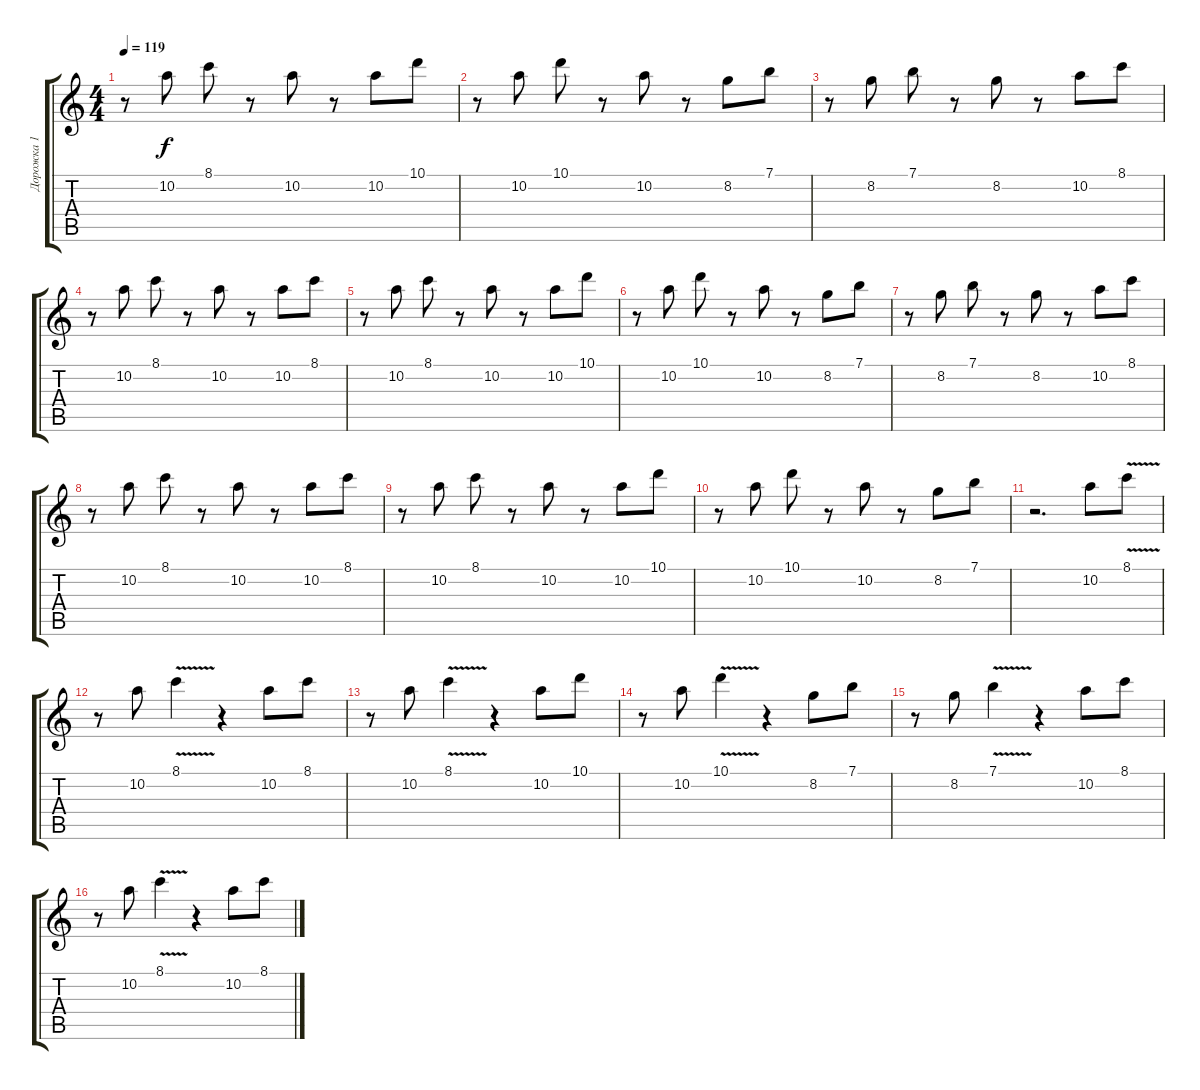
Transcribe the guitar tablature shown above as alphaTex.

\track ("Дорожка 1" "Дорожка 1") {instrument distortionguitar}
\staff {score tabs}
\tuning (E4 B3 G3 D3 A2 E2) {hide}
\ts (4 4)
\tempo 119
\clef g2
\ks c
r.8{dy f} 10.2.8 8.1.8 r.8 10.2.8 r.8 10.2.8 10.1.8 |
r.8 10.2.8 10.1.8 r.8 10.2.8 r.8 8.2.8 7.1.8 |
r.8 8.2.8 7.1.8 r.8 8.2.8 r.8 10.2.8 8.1.8 |
r.8 10.2.8 8.1.8 r.8 10.2.8 r.8 10.2.8 8.1.8 |
r.8 10.2.8 8.1.8 r.8 10.2.8 r.8 10.2.8 10.1.8 |
r.8 10.2.8 10.1.8 r.8 10.2.8 r.8 8.2.8 7.1.8 |
r.8 8.2.8 7.1.8 r.8 8.2.8 r.8 10.2.8 8.1.8 |
r.8 10.2.8 8.1.8 r.8 10.2.8 r.8 10.2.8 8.1.8 |
r.8 10.2.8 8.1.8 r.8 10.2.8 r.8 10.2.8 10.1.8 |
r.8 10.2.8 10.1.8 r.8 10.2.8 r.8 8.2.8 7.1.8 |
r.2{d} 10.2.8 8.1{v}.8 |
r.8 10.2.8 8.1{v}.4 r.4 10.2.8 8.1.8 |
r.8 10.2.8 8.1{v}.4 r.4 10.2.8 10.1.8 |
r.8 10.2.8 10.1{v}.4 r.4 8.2.8 7.1.8 |
r.8 8.2.8 7.1{v}.4 r.4 10.2.8 8.1.8 |
r.8 10.2.8 8.1{v}.4 r.4 10.2.8 8.1.8
